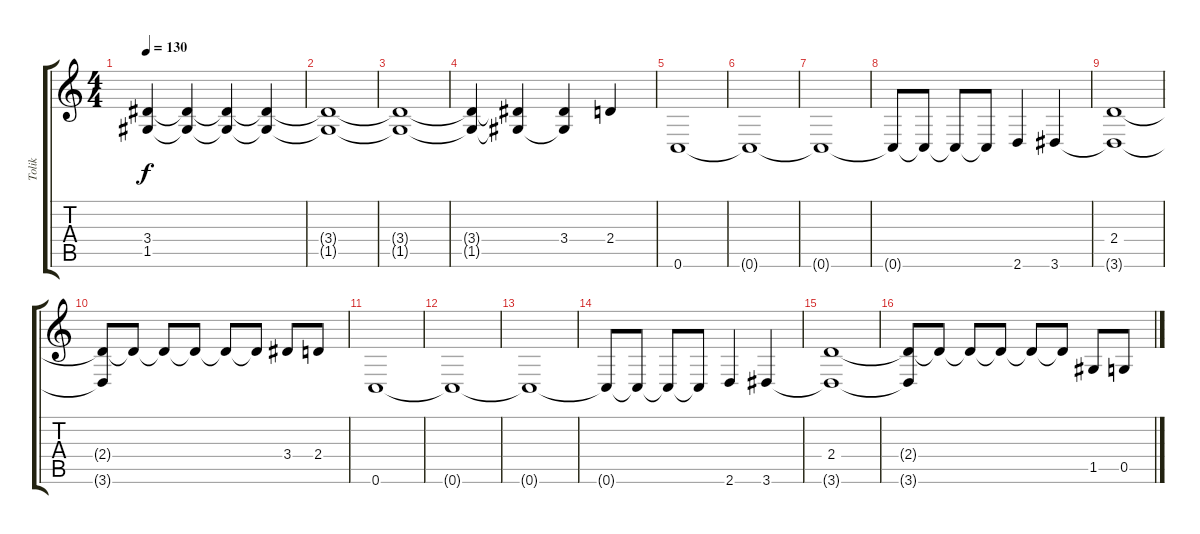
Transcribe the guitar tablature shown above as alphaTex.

\track ("Tolik" "Tolik") {instrument distortionguitar}
\staff {score tabs}
\tuning (D4 A3 F3 C3 G2 C2) {hide}
\ts (4 4)
\tempo 130
\clef g2
\ks c
(3.4 1.5).4{dy f} (3.4{t} 1.5{t}).4 (3.4{t} 1.5{t}).4 (3.4{t} 1.5{t}).4 |
(3.4{t} 1.5{t}).1 |
(3.4{t} 1.5{t}).1 |
(3.4{t} 1.5{t}).4 (3.4{t} 1.5{t}).4 (3.4 1.5{t}).4 2.4.4 |
0.6.1 |
0.6{t}.1 |
0.6{t}.1 |
0.6{t}.8 0.6{t}.8 0.6{t}.8 0.6{t}.8 2.6.4 3.6.4 |
(2.4 3.6{t}).1 |
(2.4{t} 3.6{t}).8 2.4{t}.8 2.4{t}.8 2.4{t}.8 2.4{t}.8 2.4{t}.8 3.4.8 2.4.8 |
0.6.1 |
0.6{t}.1 |
0.6{t}.1 |
0.6{t}.8 0.6{t}.8 0.6{t}.8 0.6{t}.8 2.6.4 3.6.4 |
(2.4 3.6{t}).1 |
(2.4{t} 3.6{t}).8 2.4{t}.8 2.4{t}.8 2.4{t}.8 2.4{t}.8 2.4{t}.8 1.5.8 0.5.8
